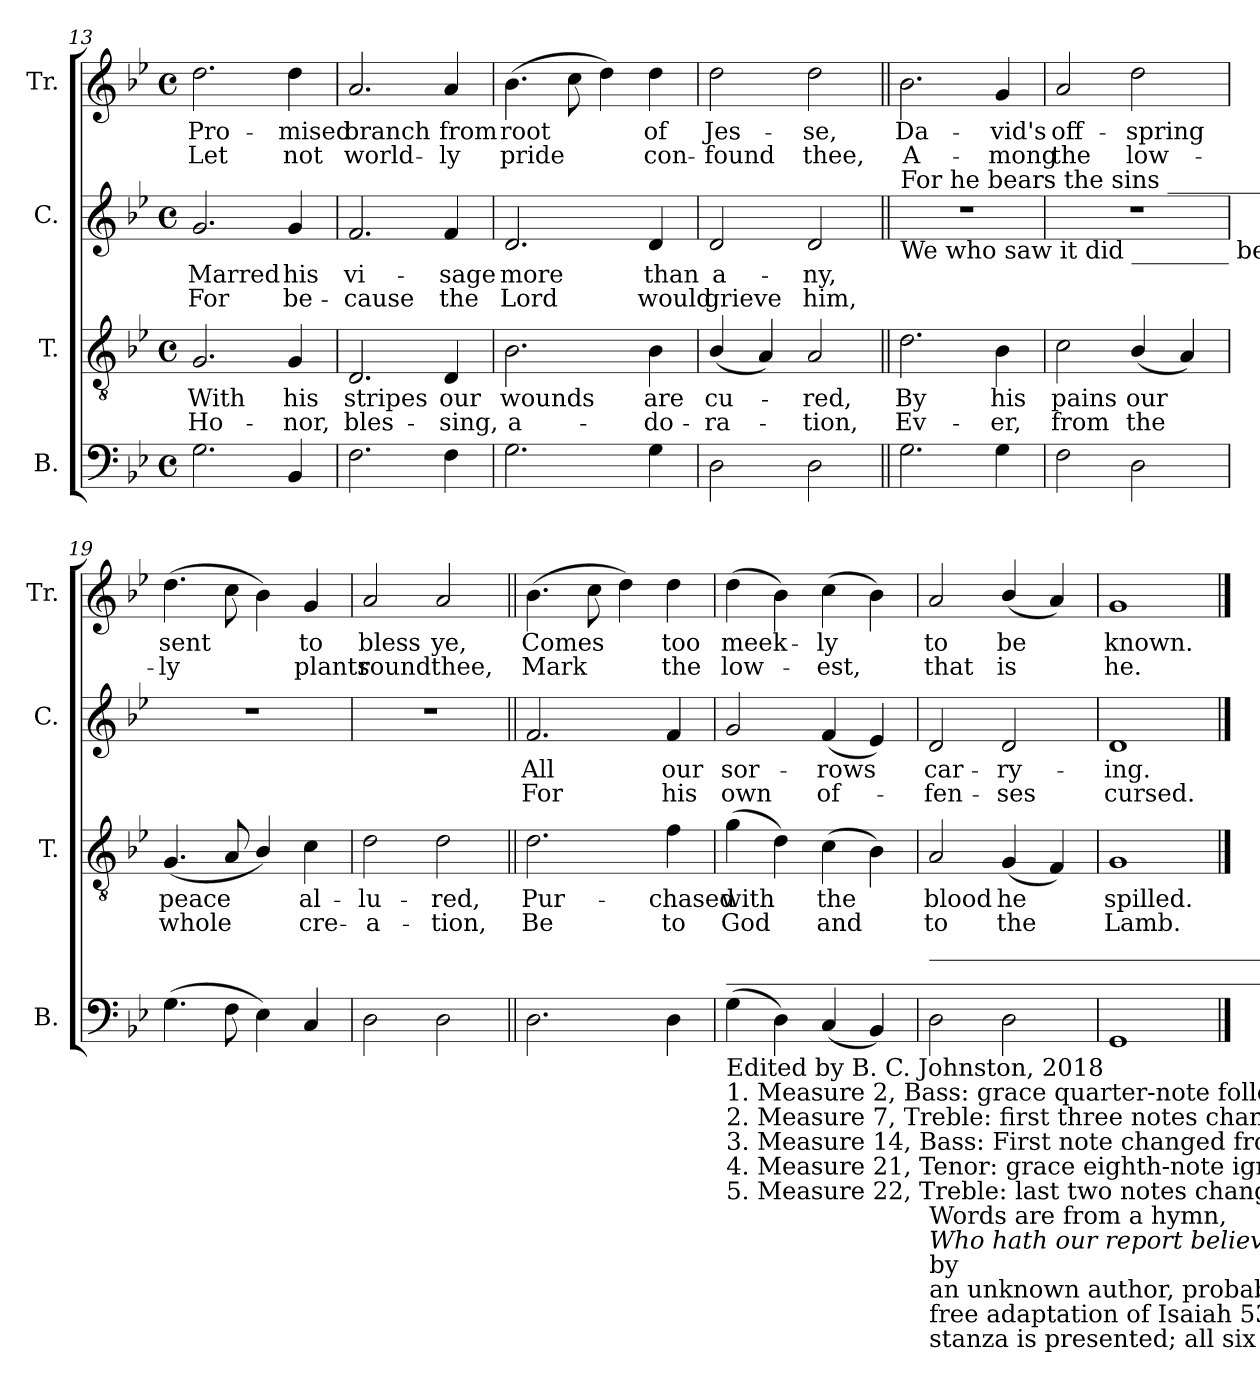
**kern	**kern	**text	**text	**kern	**text	**text	**kern	**text	**text
*part4	*part3	*part3	*part3	*part2	*part2	*part2	*part1	*part1	*part1
*staff4	*staff3	*staff3	*staff3	*staff2	*staff2	*staff2	*staff1	*staff1	*staff1
*I"B.	*I"T.	*	*	*I"C.	*	*	*I"Tr.	*	*
*I'B.	*I'T.	*	*	*I'C.	*	*	*I'Tr.	*	*
*clefF4	*clefGv2	*	*	*clefG2	*	*	*clefG2	*	*
*k[b-e-]	*k[b-e-]	*	*	*k[b-e-]	*	*	*k[b-e-]	*	*
*M4/4	*M4/4	*	*	*M4/4	*	*	*M4/4	*	*
*met(c)	*met(c)	*	*	*met(c)	*	*	*met(c)	*	*
=13	=13	=13	=13	=13	=13	=13	=13	=13	=13
!	!	!LO:LY:b	!LO:LY:b	!	!LO:LY:b	!LO:LY:b	!	!LO:LY:b	!LO:LY:b
2.G\	2.G/	With	Ho-	2.g/	Marred	For	2.dd\	Pro-	Let
!	!	!LO:LY:b	!LO:LY:b	!	!LO:LY:b	!LO:LY:b	!	!LO:LY:b	!LO:LY:b
4BB-/	4G/	his	-nor,	4g/	his	be-	4dd\	-mised	not
=14	=14	=14	=14	=14	=14	=14	=14	=14	=14
!	!	!LO:LY:b	!LO:LY:b	!	!LO:LY:b	!LO:LY:b	!	!LO:LY:b	!LO:LY:b
2.F\	2.D/	stripes	bles-	2.f/	vi-	-cause	2.a/	branch	world-
!	!	!LO:LY:b	!LO:LY:b	!	!LO:LY:b	!LO:LY:b	!	!LO:LY:b	!LO:LY:b
4F\	4D/	our	-sing,	4f/	-sage	the	4a/	from	-ly
=15	=15	=15	=15	=15	=15	=15	=15	=15	=15
!	!	!LO:LY:b	!LO:LY:b	!	!LO:LY:b	!LO:LY:b	!	!LO:LY:b	!LO:LY:b
2.G\	2.B-\	wounds	a-	2.d/	more	Lord	(4.b-\	root	pride
.	.	.	.	.	.	.	8cc\	.	.
.	.	.	.	.	.	.	4dd\)	.	.
!	!	!LO:LY:b	!LO:LY:b	!	!LO:LY:b	!LO:LY:b	!	!LO:LY:b	!LO:LY:b
4G\	4B-\	are	-do-	4d/	than	would	4dd\	of	con-
=16	=16	=16	=16	=16	=16	=16	=16	=16	=16
!	!	!LO:LY:b	!LO:LY:b	!	!LO:LY:b	!LO:LY:b	!	!LO:LY:b	!LO:LY:b
2D\	(4B-/	cu-	-ra-	2d/	a-	grieve	2dd\	Jes-	-found
.	4A/)	.	.	.	.	.	.	.	.
!	!	!LO:LY:b	!LO:LY:b	!	!LO:LY:b	!LO:LY:b	!	!LO:LY:b	!LO:LY:b
2D\	2A/	-red,	-tion,	2d/	-ny,	him,	2dd\	-se,	thee,
=17||	=17||	=17||	=17||	=17||	=17||	=17||	=17||	=17||	=17||
!	!	!	!	!LO:TX:a:t=For      he      bears      the     sins ________    of         ma   –   ny,	!	!	!	!	!
!	!	!	!	!LO:TX:b:t=We     who     saw        it        did ________    be   –    lieve    him,	!	!	!	!	!
!	!	!LO:LY:b	!LO:LY:b	!	!	!	!	!LO:LY:b	!LO:LY:b
2.G\	2.d\	By	Ev-	1r	.	.	2.b-\	Da-	A-
!	!	!LO:LY:b	!LO:LY:b	!	!	!	!	!LO:LY:b	!LO:LY:b
4G\	4B-\	his	-er,	.	.	.	4g/	-vid's	-mong
=18	=18	=18	=18	=18	=18	=18	=18	=18	=18
!	!	!LO:LY:b	!LO:LY:b	!	!	!	!	!LO:LY:b	!LO:LY:b
2F\	2c\	pains	from	1r	.	.	2a/	off-	the
!	!	!LO:LY:b	!LO:LY:b	!	!	!	!	!LO:LY:b	!LO:LY:b
2D\	(4B-/	our	the	.	.	.	2dd\	-spring	low-
.	4A/)	.	.	.	.	.	.	.	.
=19	=19	=19	=19	=19	=19	=19	=19	=19	=19
!	!	!LO:LY:b	!LO:LY:b	!	!	!	!	!LO:LY:b	!LO:LY:b
(4.G\	(4.G/	peace	whole	1r	.	.	(4.dd\	sent	-ly
8F\	8A/	.	.	.	.	.	8cc\	.	.
4E-\)	4B-/)	.	.	.	.	.	4b-\)	.	.
!	!	!LO:LY:b	!LO:LY:b	!	!	!	!	!LO:LY:b	!LO:LY:b
4C/	4c\	al-	cre-	.	.	.	4g/	to	plants
=20	=20	=20	=20	=20	=20	=20	=20	=20	=20
!	!	!LO:LY:b	!LO:LY:b	!	!	!	!	!LO:LY:b	!LO:LY:b
2D\	2d\	-lu-	-a-	1r	.	.	2a/	bless	round
!	!	!LO:LY:b	!LO:LY:b	!	!	!	!	!LO:LY:b	!LO:LY:b
2D\	2d\	-red,	-tion,	.	.	.	2a/	ye,	thee,
=21||	=21||	=21||	=21||	=21||	=21||	=21||	=21||	=21||	=21||
!	!	!LO:LY:b	!LO:LY:b	!	!LO:LY:b	!LO:LY:b	!	!LO:LY:b	!LO:LY:b
2.D\	2.d\	Pur-	Be	2.f/	All	For	(4.b-\	Comes	Mark
.	.	.	.	.	.	.	8cc\	.	.
.	.	.	.	.	.	.	4dd\)	.	.
!	!	!LO:LY:b	!LO:LY:b	!	!LO:LY:b	!LO:LY:b	!	!LO:LY:b	!LO:LY:b
4D\	4f\	-chased	to	4f/	our	his	4dd\	too	the
=22	=22	=22	=22	=22	=22	=22	=22	=22	=22
!LO:TX:a:t=________________________________________________	!	!	!	!	!	!	!	!	!
!LO:TX:b:t=Edited by B. C. Johnston, 2018	!	!	!	!	!	!	!	!	!
!LO:TX:b:t=1. Measure 2, Bass&colon; grace quarter-note following converted to normal quarter-note.	!	!	!	!	!	!	!	!	!
!LO:TX:b:t=2. Measure 7, Treble&colon; first three notes changed from B-A-G to B-G-A.	!	!	!	!	!	!	!	!	!
!LO:TX:b:t=3. Measure 14, Bass&colon; First note changed from F to G.	!	!	!	!	!	!	!	!	!
!LO:TX:b:t=4. Measure 21, Tenor&colon; grace eighth-note ignored, on E following first note.	!	!	!	!	!	!	!	!	!
!LO:TX:b:t=5. Measure 22, Treble&colon; last two notes changed from C-D to C-B.	!	!	!	!	!	!	!	!	!
!	!	!LO:LY:b	!LO:LY:b	!	!LO:LY:b	!LO:LY:b	!	!LO:LY:b	!LO:LY:b
(4G\	(4g\	with	God	2g/	sor-	own	(4dd\	meek-	low-
4D\)	4d\)	.	.	.	.	.	4b-\)	.	.
!	!	!LO:LY:b	!LO:LY:b	!	!LO:LY:b	!LO:LY:b	!	!LO:LY:b	!LO:LY:b
(4C/	(4c\	the	and	(4f/	-rows	of-	(4cc\	-ly	-est,
4BB-/)	4B-\)	.	.	4e-/)	.	.	4b-\)	.	.
=23	=23	=23	=23	=23	=23	=23	=23	=23	=23
!LO:TX:a:t=__________________________________________________________	!	!	!	!	!	!	!	!	!
!LO:TX:b:t=Words are from a hymn,	!	!	!	!	!	!	!	!	!
!LO:TX:b:i:t=Who hath our report believed?	!	!	!	!	!	!	!	!	!
!LO:TX:b:t=by	!	!	!	!	!	!	!	!	!
!LO:TX:b:t=an unknown author, probably English, before 1782.  The text is a	!	!	!	!	!	!	!	!	!
!LO:TX:b:t=free adaptation of Isaiah 53&colon;1-6. In Pilsbury (1799), only the second	!	!	!	!	!	!	!	!	!
!LO:TX:b:t=stanza is presented; all six are shown here, starting with the first.	!	!	!	!	!	!	!	!	!
!	!	!LO:LY:b	!LO:LY:b	!	!LO:LY:b	!LO:LY:b	!	!LO:LY:b	!LO:LY:b
2D\	2A/	blood	to	2d/	car-	-fen-	2a/	to	that
!	!	!LO:LY:b	!LO:LY:b	!	!LO:LY:b	!LO:LY:b	!	!LO:LY:b	!LO:LY:b
2D\	(4G/	he	the	2d/	-ry-	-ses	(4b-/	be	is
.	4F/)	.	.	.	.	.	4a/)	.	.
=24	=24	=24	=24	=24	=24	=24	=24	=24	=24
!	!	!LO:LY:b	!LO:LY:b	!	!LO:LY:b	!LO:LY:b	!	!LO:LY:b	!LO:LY:b
1GG	1G	spilled.	Lamb.	1d	-ing.	cursed.	1g	known.	he.
==	==	==	==	==	==	==	==	==	==
*-	*-	*-	*-	*-	*-	*-	*-	*-	*-
